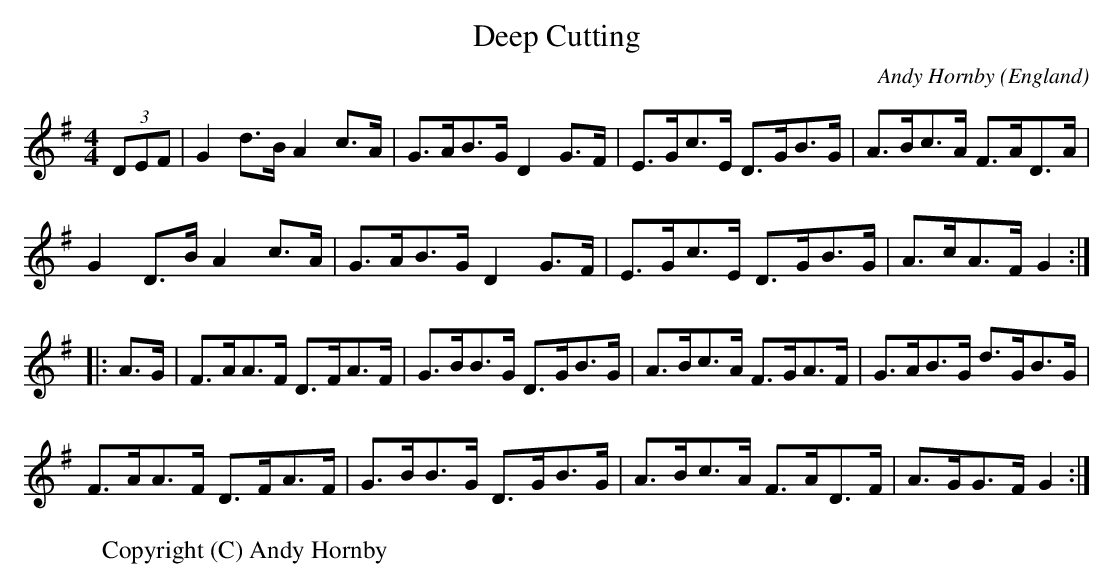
X:1
T:Deep Cutting
O:England
M:4/4
C:Andy Hornby
K:G
(3DEF|\
G2d>B A2c>A|G>AB>G D2G>F|\
E>Gc>E D>GB>G|A>Bc>A F>AD>A|
G2D>B A2c>A|G>AB>G D2G>F|\
E>Gc>E D>GB>G|A>cA>F G2 :|
|: A>G|\
F>AA>F D>FA>F|G>BB>G D>GB>G|\
A>Bc>A F>GA>F|G>AB>G d>GB>G|
F>AA>F D>FA>F|G>BB>G D>GB>G|\
A>Bc>A F>AD>F|A>GG>F G2:|
W:Copyright (C) Andy Hornby
